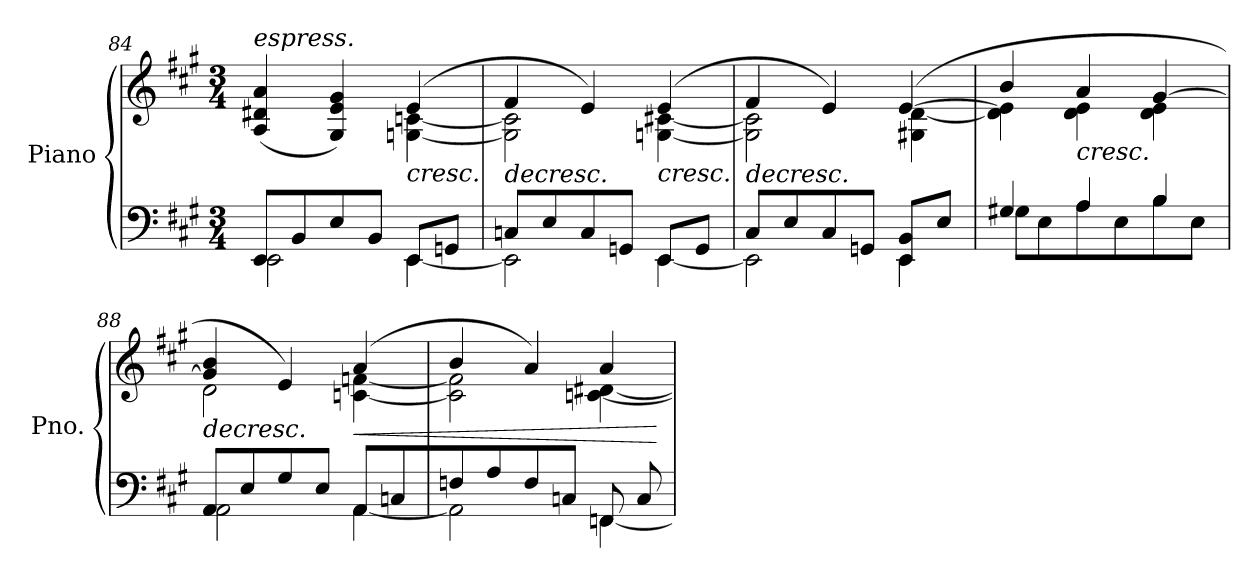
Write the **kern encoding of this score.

**kern	**kern	**dynam
*part1	*part1	*part1
*staff2	*staff1	*staff1/2
*I"Piano	*	*
*I'Pno.	*	*
*clefF4	*clefG2	*
*k[f#c#g#]	*k[f#c#g#]	*
*M3/4	*M3/4	*
=84	=84	=84
*^	*^	*
!	!	!LO:TX:a:i:t=espress.	!	!
8EE/L	2EE\	(4A/ 4d#X/ 4a/	2ryy	.
8BB/	.	.	.	.
8E/	.	4G#/ 4e/ 4g#/)	.	.
8BB/J	.	.	.	.
!	!	!	!	!LO:HP:b
8EE/L	[4EE\	(4e/	[4Gn\ [4cn\	<
8GGn/J	.	.	.	.
=85	=85	=85	=85	=85
!	!	!	!	!LO:HP:b
8Cn/L	2EE\]	4f#/	2G\] 2c\]	>
8E/	.	.	.	.
8C/	.	4e/)	.	.
8GGn/J	.	.	.	.
!	!	!	!	!LO:HP:n=1:b
8EE/L	[4EE\	(4e/	[4Gn\ [4c#X\	[ <
8GG/J	.	.	.	.
*v	*v	*	*	*
*	*v	*v	*
.	.	]
!!LO:LB:g=z
=86	=86	=86
*^	*	*
!	!	!	!LO:HP:b
*	*	*^	*
8C#/L	2EE\]	4f#/	2G\] 2c#\]	>
8E/	.	.	.	.
8C#/	.	4e/)	.	[
8GGn/J	.	.	.	.
8EE/ 8BB/L	4EE\	([4e/	4G#X\ [4d\	.
8E/J	.	.	.	.
=87	=87	=87	=87	=87
4G#X/	8G#\L	4b/	4d\] 4e\]	.
.	8E\	.	.	.
!	!	!	!	!LO:HP:b
4A/	8A\	4a/	4d\ 4e\	<
.	8E\	.	.	.
4B/	8B\	[4g#/	4d\ 4e\	]
.	8E\J	.	.	.
=88	=88	=88	=88	=88
!	!	!	!	!LO:HP:b
8AA/L	2AA\	4g#/] 4b/	2d\	>
8E/	.	.	.	.
8G#/	.	4e/)	.	[
8E/J	.	.	.	.
!	!	!	!	!LO:HP:b
8AA/L	[4AA\	(4a/	[4cn\ [4fn\	<
8Cn/	.	.	.	.
=89	=89	=89	=89	=89
8Fn/	2AA\]	4b/	2c\] 2f\]	.
8A/	.	.	.	.
8F/	.	4a/)	.	]
8Cn/J	.	.	.	.
8FFn/L	[4FF\	4a/	[4cn\ [4d#X\	.
8C/	.	.	.	.
*v	*v	*	*	*
*	*v	*v	*
.	.	[
=	=	=
*-	*-	*-
